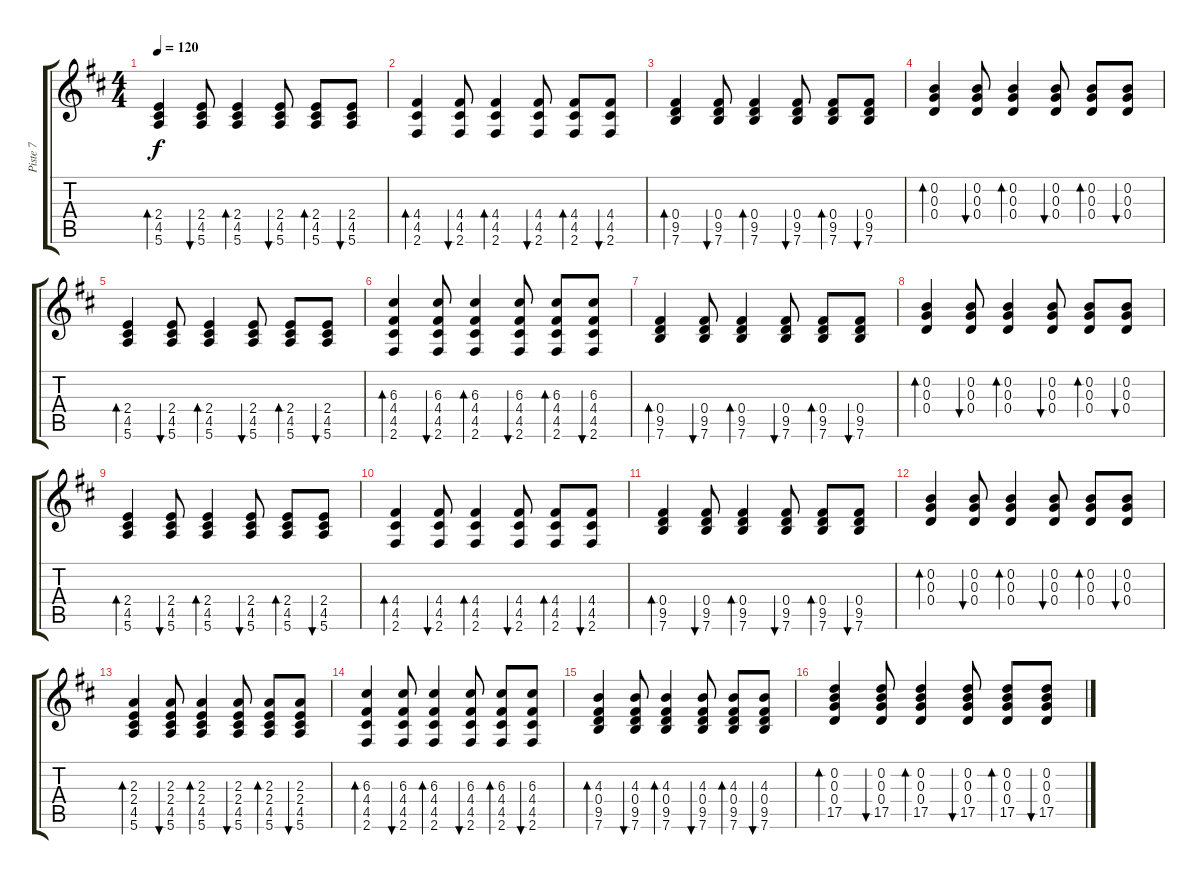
\track ("Piste 7" "Piste 7") {instrument acousticguitarnylon}
\staff {score tabs}
\tuning (E4 B3 G3 D3 A2 E2) {hide}
\ts (4 4)
\tempo 120
\clef g2
\ks d
(2.4 4.5 5.6).4{bd 60 dy f} (2.4 4.5 5.6).8{bu 60} (2.4 4.5 5.6).4{bd 60} (2.4 4.5 5.6).8{bu 60} (2.4 4.5 5.6).8{bd 60} (2.4 4.5 5.6).8{bu 60} |
(4.4 4.5 2.6).4{bd 60} (4.4 4.5 2.6).8{bu 60} (4.4 4.5 2.6).4{bd 60} (4.4 4.5 2.6).8{bu 60} (4.4 4.5 2.6).8{bd 60} (4.4 4.5 2.6).8{bu 60} |
(0.4 9.5 7.6).4{bd 60} (0.4 9.5 7.6).8{bu 60} (0.4 9.5 7.6).4{bd 60} (0.4 9.5 7.6).8{bu 60} (0.4 9.5 7.6).8{bd 60} (0.4 9.5 7.6).8{bu 60} |
(0.2 0.3 0.4).4{bd 60} (0.2 0.3 0.4).8{bu 60} (0.2 0.3 0.4).4{bd 60} (0.2 0.3 0.4).8{bu 60} (0.2 0.3 0.4).8{bd 60} (0.2 0.3 0.4).8{bu 60} |
(2.4 4.5 5.6).4{bd 60} (2.4 4.5 5.6).8{bu 60} (2.4 4.5 5.6).4{bd 60} (2.4 4.5 5.6).8{bu 60} (2.4 4.5 5.6).8{bd 60} (2.4 4.5 5.6).8{bu 60} |
(6.3 4.4 4.5 2.6).4{bd 60} (6.3 4.4 4.5 2.6).8{bu 60} (6.3 4.4 4.5 2.6).4{bd 60} (6.3 4.4 4.5 2.6).8{bu 60} (6.3 4.4 4.5 2.6).8{bd 60} (6.3 4.4 4.5 2.6).8{bu 60} |
(0.4 9.5 7.6).4{bd 60 volume 9} (0.4 9.5 7.6).8{bu 60} (0.4 9.5 7.6).4{bd 60} (0.4 9.5 7.6).8{bu 60} (0.4 9.5 7.6).8{bd 60} (0.4 9.5 7.6).8{bu 60} |
(0.2 0.3 0.4).4{bd 60} (0.2 0.3 0.4).8{bu 60} (0.2 0.3 0.4).4{bd 60} (0.2 0.3 0.4).8{bu 60} (0.2 0.3 0.4).8{bd 60} (0.2 0.3 0.4).8{bu 60} |
(2.4 4.5 5.6).4{bd 60} (2.4 4.5 5.6).8{bu 60} (2.4 4.5 5.6).4{bd 60} (2.4 4.5 5.6).8{bu 60} (2.4 4.5 5.6).8{bd 60} (2.4 4.5 5.6).8{bu 60} |
(4.4 4.5 2.6).4{bd 60} (4.4 4.5 2.6).8{bu 60} (4.4 4.5 2.6).4{bd 60} (4.4 4.5 2.6).8{bu 60} (4.4 4.5 2.6).8{bd 60} (4.4 4.5 2.6).8{bu 60} |
(0.4 9.5 7.6).4{bd 60} (0.4 9.5 7.6).8{bu 60} (0.4 9.5 7.6).4{bd 60} (0.4 9.5 7.6).8{bu 60} (0.4 9.5 7.6).8{bd 60} (0.4 9.5 7.6).8{bu 60} |
(0.2 0.3 0.4).4{bd 60} (0.2 0.3 0.4).8{bu 60} (0.2 0.3 0.4).4{bd 60} (0.2 0.3 0.4).8{bu 60} (0.2 0.3 0.4).8{bd 60} (0.2 0.3 0.4).8{bu 60} |
(2.3 2.4 4.5 5.6).4{bd 60} (2.3 2.4 4.5 5.6).8{bu 60} (2.3 2.4 4.5 5.6).4{bd 60} (2.3 2.4 4.5 5.6).8{bu 60} (2.3 2.4 4.5 5.6).8{bd 60} (2.3 2.4 4.5 5.6).8{bu 60} |
(6.3 4.4 4.5 2.6).4{bd 60} (6.3 4.4 4.5 2.6).8{bu 60} (6.3 4.4 4.5 2.6).4{bd 60} (6.3 4.4 4.5 2.6).8{bu 60} (6.3 4.4 4.5 2.6).8{bd 60} (6.3 4.4 4.5 2.6).8{bu 60} |
(4.3 0.4 9.5 7.6).4{bd 60 volume 6} (4.3 0.4 9.5 7.6).8{bu 60} (4.3 0.4 9.5 7.6).4{bd 60} (4.3 0.4 9.5 7.6).8{bu 60} (4.3 0.4 9.5 7.6).8{bd 60} (4.3 0.4 9.5 7.6).8{bu 60} |
(0.2 0.3 0.4 17.5).4{bd 60} (0.2 0.3 0.4 17.5).8{bu 60} (0.2 0.3 0.4 17.5).4{bd 60} (0.2 0.3 0.4 17.5).8{bu 60} (0.2 0.3 0.4 17.5).8{bd 60} (0.2 0.3 0.4 17.5).8{bu 60}
